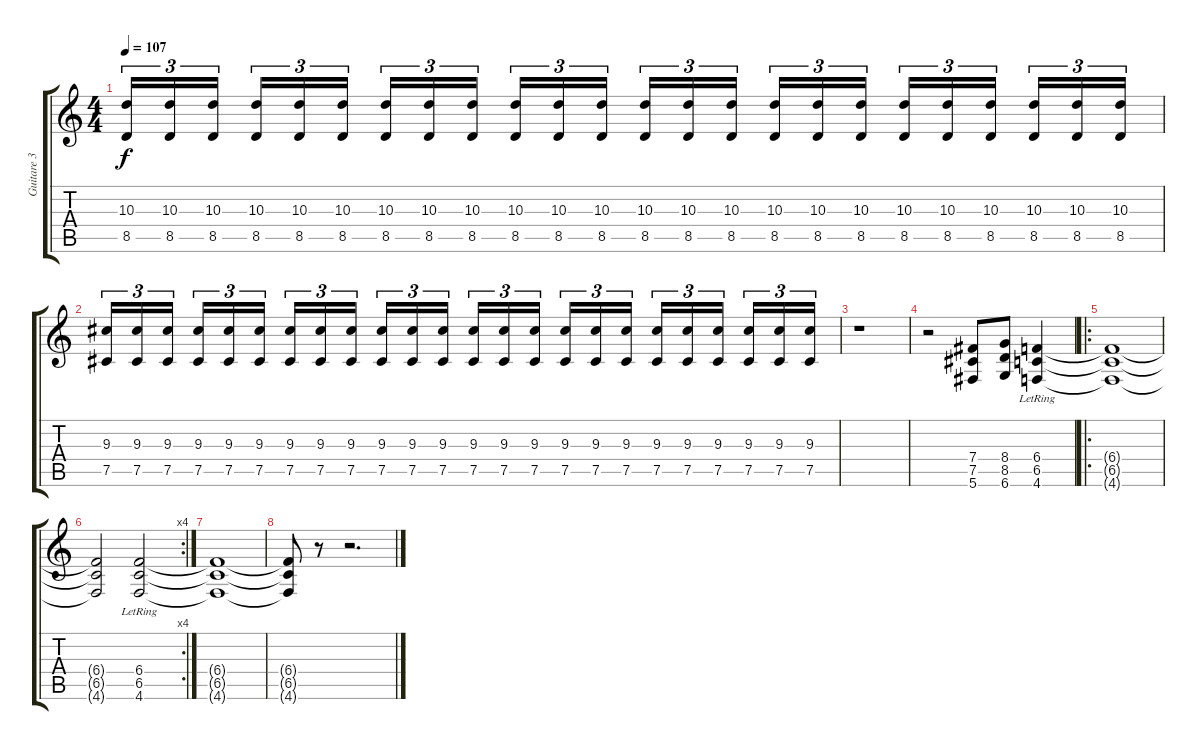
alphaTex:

\track ("Guitare 3" "Guitare 3") {instrument distortionguitar}
\staff {score tabs}
\tuning (Db4 Ab3 E3 B2 Gb2 Db2) {hide}
\ts (4 4)
\tempo 107
\clef g2
\ks c
(10.3 8.5).16{tu (3 2) dy f} (10.3 8.5).16{tu (3 2)} (10.3 8.5).16{tu (3 2) beam splitsecondary} (10.3 8.5).16{tu (3 2)} (10.3 8.5).16{tu (3 2)} (10.3 8.5).16{tu (3 2)} (10.3 8.5).16{tu (3 2)} (10.3 8.5).16{tu (3 2)} (10.3 8.5).16{tu (3 2) beam splitsecondary} (10.3 8.5).16{tu (3 2)} (10.3 8.5).16{tu (3 2)} (10.3 8.5).16{tu (3 2)} (10.3 8.5).16{tu (3 2)} (10.3 8.5).16{tu (3 2)} (10.3 8.5).16{tu (3 2) beam splitsecondary} (10.3 8.5).16{tu (3 2)} (10.3 8.5).16{tu (3 2)} (10.3 8.5).16{tu (3 2)} (10.3 8.5).16{tu (3 2)} (10.3 8.5).16{tu (3 2)} (10.3 8.5).16{tu (3 2) beam splitsecondary} (10.3 8.5).16{tu (3 2)} (10.3 8.5).16{tu (3 2)} (10.3 8.5).16{tu (3 2)} |
(9.3 7.5).16{tu (3 2)} (9.3 7.5).16{tu (3 2)} (9.3 7.5).16{tu (3 2) beam splitsecondary} (9.3 7.5).16{tu (3 2)} (9.3 7.5).16{tu (3 2)} (9.3 7.5).16{tu (3 2)} (9.3 7.5).16{tu (3 2)} (9.3 7.5).16{tu (3 2)} (9.3 7.5).16{tu (3 2) beam splitsecondary} (9.3 7.5).16{tu (3 2)} (9.3 7.5).16{tu (3 2)} (9.3 7.5).16{tu (3 2)} (9.3 7.5).16{tu (3 2)} (9.3 7.5).16{tu (3 2)} (9.3 7.5).16{tu (3 2) beam splitsecondary} (9.3 7.5).16{tu (3 2)} (9.3 7.5).16{tu (3 2)} (9.3 7.5).16{tu (3 2)} (9.3 7.5).16{tu (3 2)} (9.3 7.5).16{tu (3 2)} (9.3 7.5).16{tu (3 2) beam splitsecondary} (9.3 7.5).16{tu (3 2)} (9.3 7.5).16{tu (3 2)} (9.3 7.5).16{tu (3 2)} |
r.1 |
r.2 (7.4 7.5 5.6).8 (8.4 8.5 6.6).8 (6.4{lr} 6.5{lr} 4.6{lr}).4 |
\ro
(6.4{t} 6.5{t} 4.6{t}).1 |
\rc 4
(6.4{t} 6.5{t} 4.6{t}).2 (6.4{lr} 6.5{lr} 4.6{lr}).2 |
(6.4{t} 6.5{t} 4.6{t}).1 |
(6.4{t} 6.5{t} 4.6{t}).8 r.8 r.2{d}
